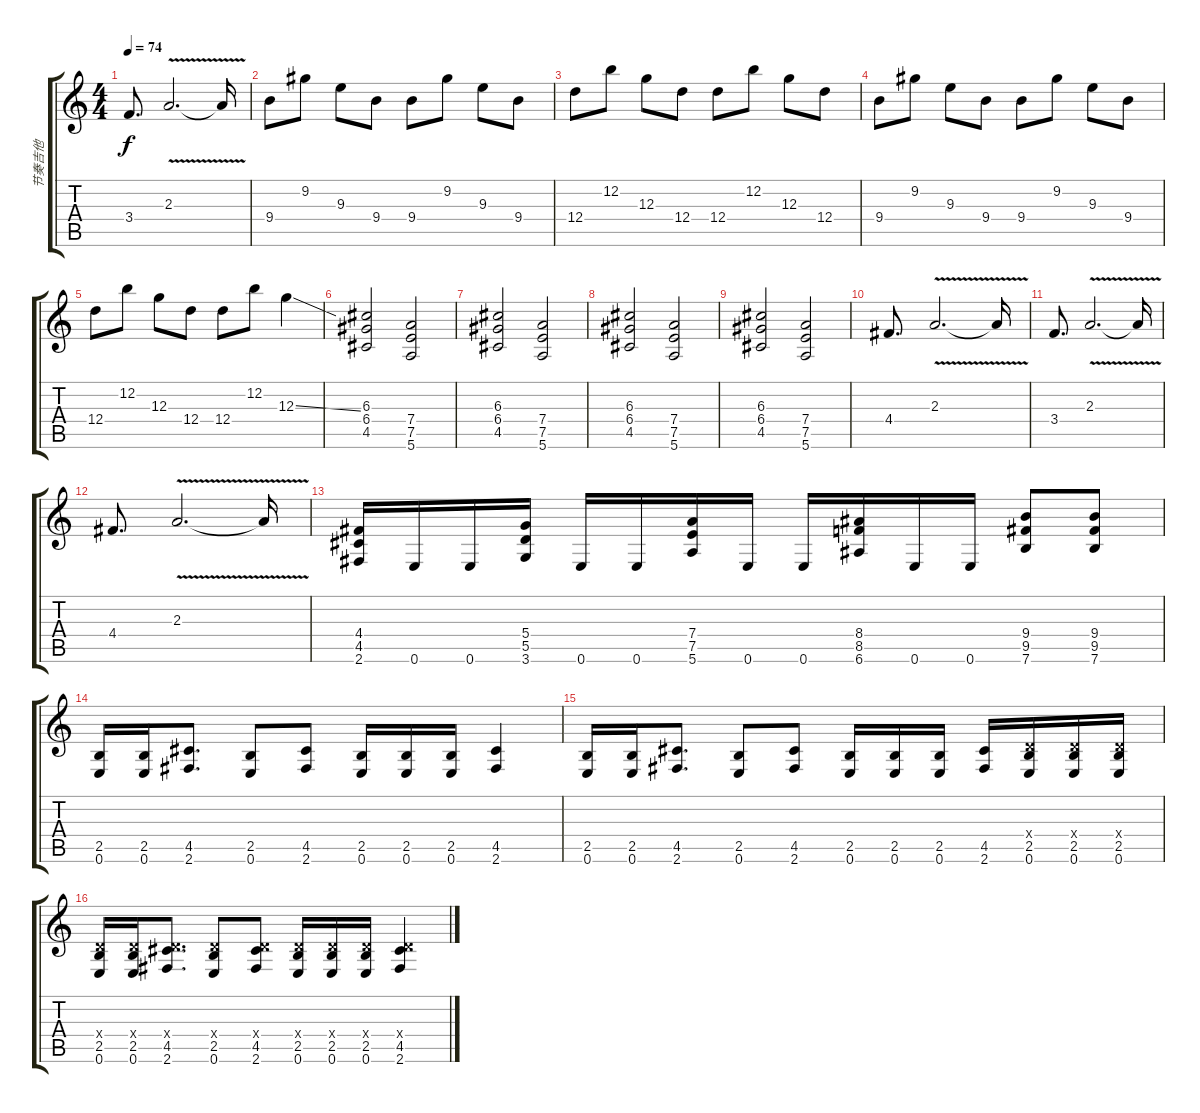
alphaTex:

\track ("节奏吉他" "节奏吉他") {instrument distortionguitar}
\staff {score tabs}
\tuning (E4 B3 G3 D3 A2 E2) {hide}
\ts (4 4)
\tempo 74
\clef g2
\ks c
3.4.8{d dy f} 2.3{v}.2{d} 2.3{t}.16 |
9.4.8 9.2.8 9.3.8 9.4.8 9.4.8 9.2.8 9.3.8 9.4.8 |
12.4.8 12.2.8 12.3.8 12.4.8 12.4.8 12.2.8 12.3.8 12.4.8 |
9.4.8 9.2.8 9.3.8 9.4.8 9.4.8 9.2.8 9.3.8 9.4.8 |
12.4.8 12.2.8 12.3.8 12.4.8 12.4.8 12.2.8 12.3{ss}.4 |
(6.3 6.4 4.5).2 (7.4 7.5 5.6).2 |
(6.3 6.4 4.5).2 (7.4 7.5 5.6).2 |
(6.3 6.4 4.5).2 (7.4 7.5 5.6).2 |
(6.3 6.4 4.5).2 (7.4 7.5 5.6).2 |
4.4.8{d} 2.3{v}.2{d} 2.3{t}.16 |
3.4.8{d} 2.3{v}.2{d} 2.3{t}.16 |
4.4.8{d} 2.3{v}.2{d} 2.3{t}.16 |
(4.4 4.5 2.6).16 0.6.16 0.6.16 (5.4 5.5 3.6).16 0.6.16 0.6.16 (7.4 7.5 5.6).16 0.6.16 0.6.16 (8.4 8.5 6.6).16 0.6.16 0.6.16 (9.4 9.5 7.6).8 (9.4 9.5 7.6).8 |
(2.5 0.6).16 (2.5 0.6).16 (4.5 2.6).8{d} (2.5 0.6).8 (4.5 2.6).8 (2.5 0.6).16 (2.5 0.6).16 (2.5 0.6).16 (4.5 2.6).4 |
(2.5 0.6).16 (2.5 0.6).16 (4.5 2.6).8{d} (2.5 0.6).8 (4.5 2.6).8 (2.5 0.6).16 (2.5 0.6).16 (2.5 0.6).16 (4.5 2.6).16 (0.4{x} 2.5 0.6).16 (0.4{x} 2.5 0.6).16 (0.4{x} 2.5 0.6).16 |
(0.4{x} 2.5 0.6).16 (0.4{x} 2.5 0.6).16 (0.4{x} 4.5 2.6).8{d} (0.4{x} 2.5 0.6).8 (0.4{x} 4.5 2.6).8 (0.4{x} 2.5 0.6).16 (0.4{x} 2.5 0.6).16 (0.4{x} 2.5 0.6).16 (0.4{x} 4.5 2.6).4
